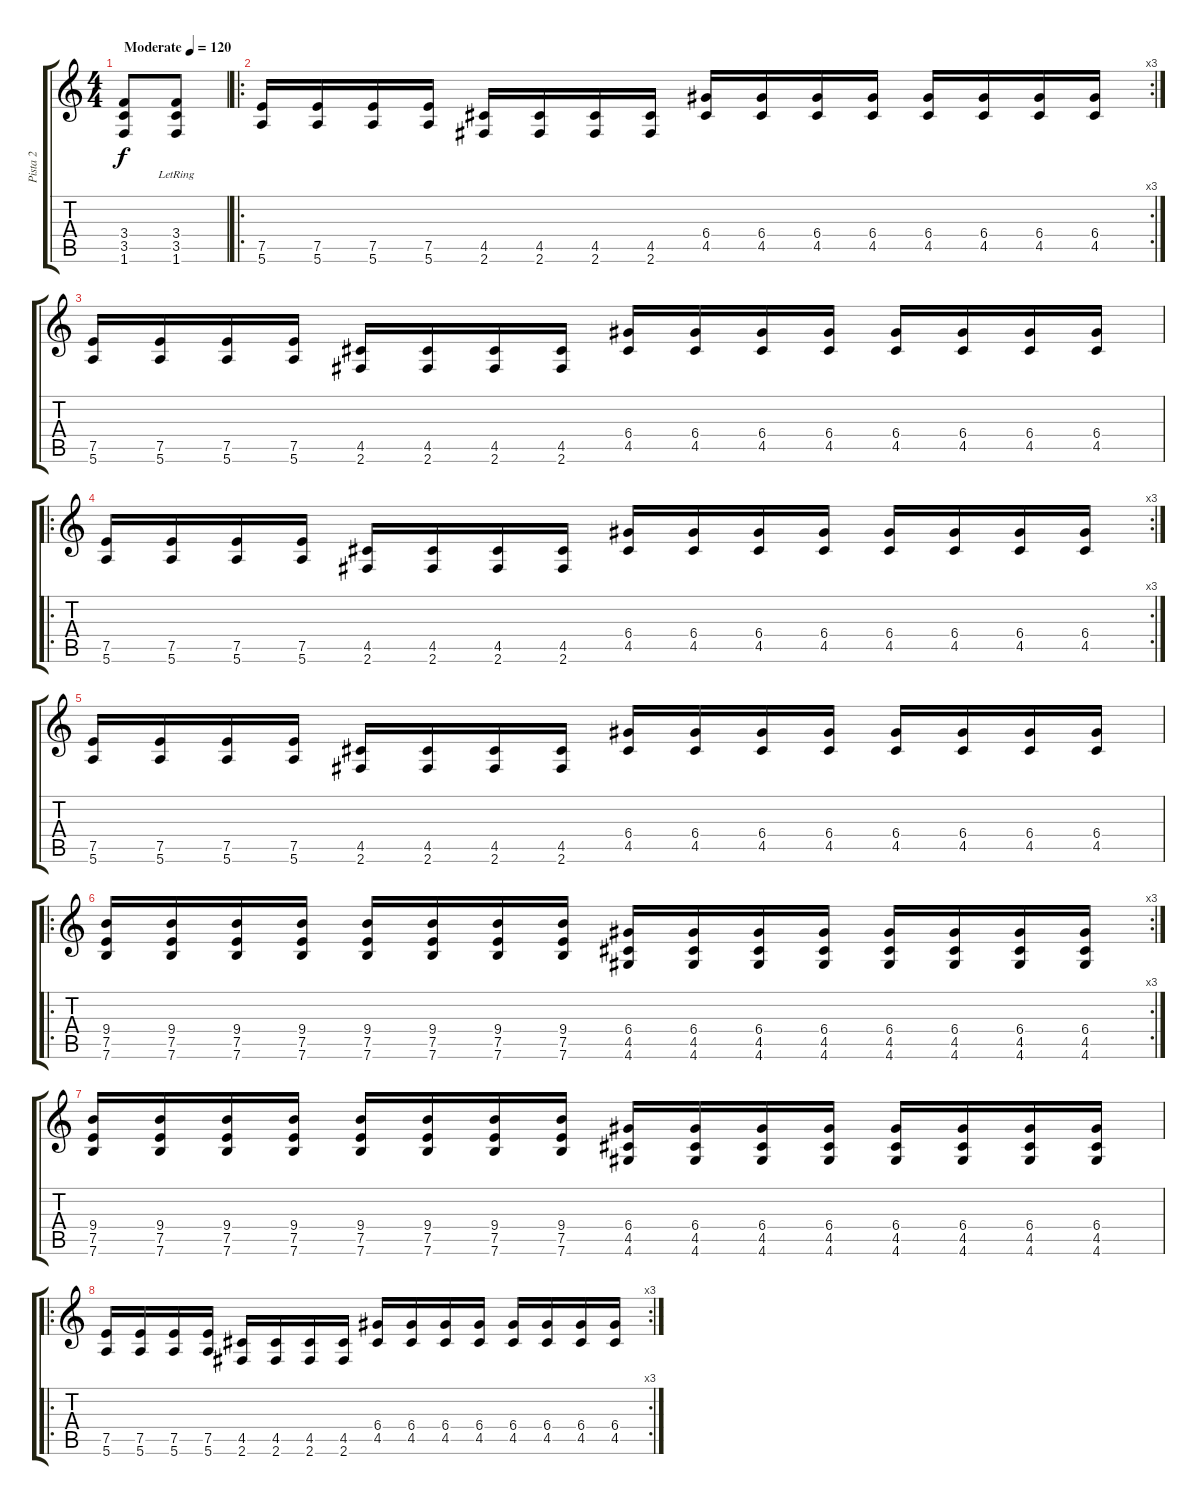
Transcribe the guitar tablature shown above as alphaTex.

\track ("Pista 2" "Pista 2") {instrument overdrivenguitar}
\staff {score tabs}
\tuning (E4 B3 G3 D3 A2 E2) {hide}
\ts (4 4)
\tempo (120 "Moderate")
\clef g2
\ks c
(3.4 3.5 1.6).8{dy f instrument overdrivenguitar} (3.4{lr} 3.5 1.6).8 |
\ro
\rc 3
(7.5 5.6).16 (7.5 5.6).16 (7.5 5.6).16 (7.5 5.6).16 (4.5 2.6).16 (4.5 2.6).16 (4.5 2.6).16 (4.5 2.6).16 (6.4 4.5).16 (6.4 4.5).16 (6.4 4.5).16 (6.4 4.5).16 (6.4 4.5).16 (6.4 4.5).16 (6.4 4.5).16 (6.4 4.5).16 |
(7.5 5.6).16 (7.5 5.6).16 (7.5 5.6).16 (7.5 5.6).16 (4.5 2.6).16 (4.5 2.6).16 (4.5 2.6).16 (4.5 2.6).16 (6.4 4.5).16 (6.4 4.5).16 (6.4 4.5).16 (6.4 4.5).16 (6.4 4.5).16 (6.4 4.5).16 (6.4 4.5).16 (6.4 4.5).16 |
\ro
\rc 3
(7.5 5.6).16 (7.5 5.6).16 (7.5 5.6).16 (7.5 5.6).16 (4.5 2.6).16 (4.5 2.6).16 (4.5 2.6).16 (4.5 2.6).16 (6.4 4.5).16 (6.4 4.5).16 (6.4 4.5).16 (6.4 4.5).16 (6.4 4.5).16 (6.4 4.5).16 (6.4 4.5).16 (6.4 4.5).16 |
(7.5 5.6).16 (7.5 5.6).16 (7.5 5.6).16 (7.5 5.6).16 (4.5 2.6).16 (4.5 2.6).16 (4.5 2.6).16 (4.5 2.6).16 (6.4 4.5).16 (6.4 4.5).16 (6.4 4.5).16 (6.4 4.5).16 (6.4 4.5).16 (6.4 4.5).16 (6.4 4.5).16 (6.4 4.5).16 |
\ro
\rc 3
(9.4 7.5 7.6).16 (9.4 7.5 7.6).16 (9.4 7.5 7.6).16 (9.4 7.5 7.6).16 (9.4 7.5 7.6).16 (9.4 7.5 7.6).16 (9.4 7.5 7.6).16 (9.4 7.5 7.6).16 (6.4 4.5 4.6).16 (6.4 4.5 4.6).16 (6.4 4.5 4.6).16 (6.4 4.5 4.6).16 (6.4 4.5 4.6).16 (6.4 4.5 4.6).16 (6.4 4.5 4.6).16 (6.4 4.5 4.6).16 |
(9.4 7.5 7.6).16 (9.4 7.5 7.6).16 (9.4 7.5 7.6).16 (9.4 7.5 7.6).16 (9.4 7.5 7.6).16 (9.4 7.5 7.6).16 (9.4 7.5 7.6).16 (9.4 7.5 7.6).16 (6.4 4.5 4.6).16 (6.4 4.5 4.6).16 (6.4 4.5 4.6).16 (6.4 4.5 4.6).16 (6.4 4.5 4.6).16 (6.4 4.5 4.6).16 (6.4 4.5 4.6).16 (6.4 4.5 4.6).16 |
\ro
\rc 3
(7.5 5.6).16 (7.5 5.6).16 (7.5 5.6).16 (7.5 5.6).16 (4.5 2.6).16 (4.5 2.6).16 (4.5 2.6).16 (4.5 2.6).16 (6.4 4.5).16 (6.4 4.5).16 (6.4 4.5).16 (6.4 4.5).16 (6.4 4.5).16 (6.4 4.5).16 (6.4 4.5).16 (6.4 4.5).16
